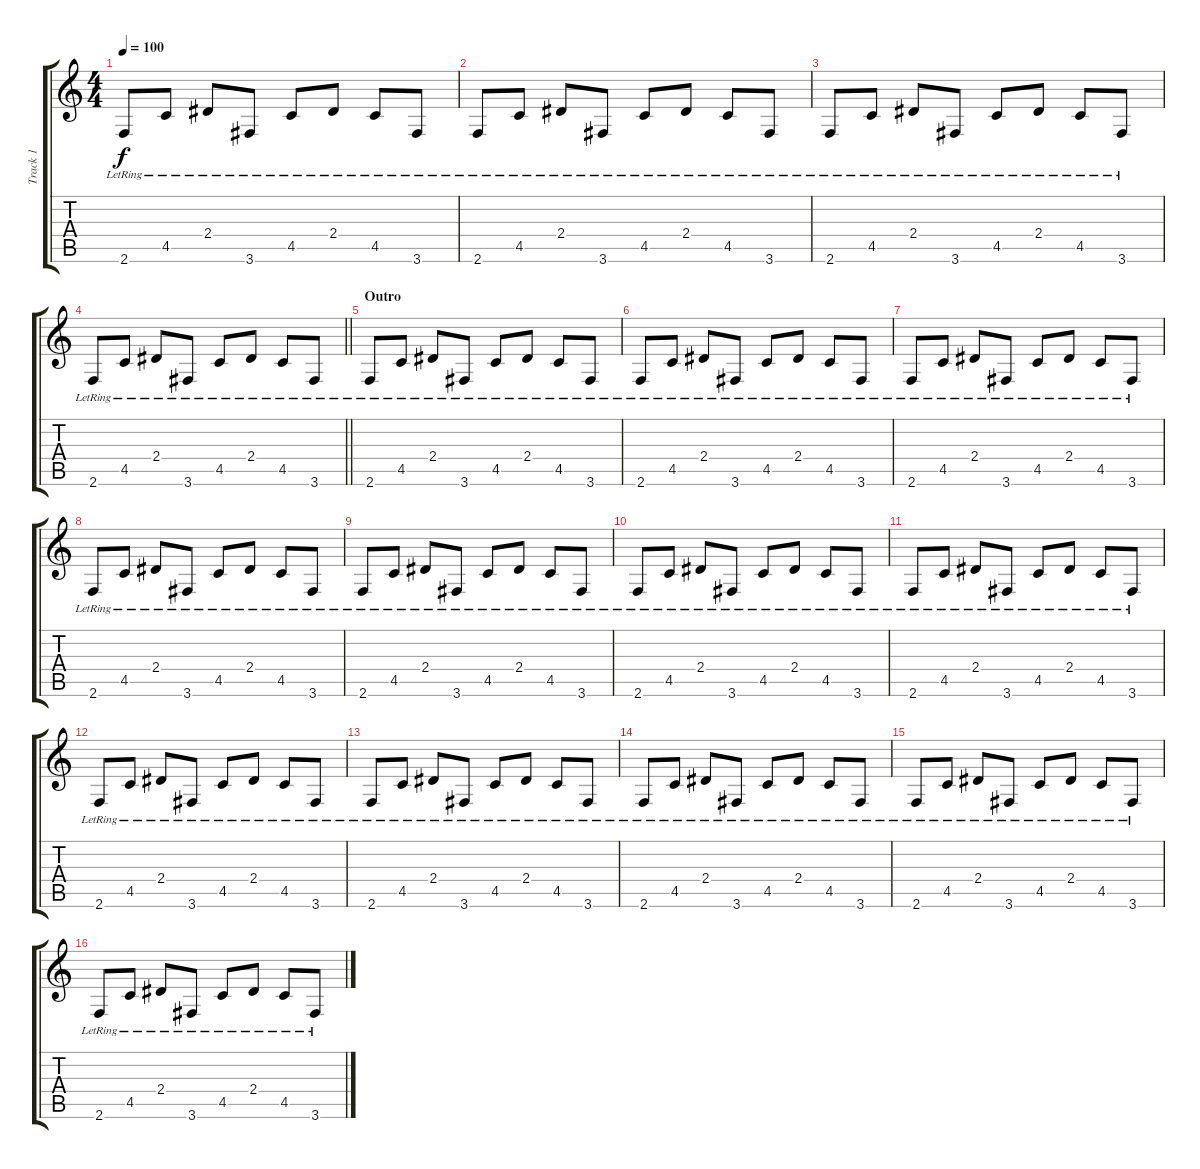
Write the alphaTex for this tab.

\track ("Track 1" "Track 1") {instrument electricguitarclean}
\staff {score tabs}
\tuning (Eb4 Bb3 Gb3 Db3 Ab2 Eb2) {hide}
\ts (4 4)
\tempo 100
\clef g2
\ks c
2.6{lr}.8{dy f} 4.5{lr}.8 2.4{lr}.8 3.6{lr}.8 4.5{lr}.8 2.4{lr}.8 4.5{lr}.8 3.6{lr}.8 |
2.6{lr}.8 4.5{lr}.8 2.4{lr}.8 3.6{lr}.8 4.5{lr}.8 2.4{lr}.8 4.5{lr}.8 3.6{lr}.8 |
2.6{lr}.8 4.5{lr}.8 2.4{lr}.8 3.6{lr}.8 4.5{lr}.8 2.4{lr}.8 4.5{lr}.8 3.6{lr}.8 |
\barLineRight lightlight
2.6{lr}.8 4.5{lr}.8 2.4{lr}.8 3.6{lr}.8 4.5{lr}.8 2.4{lr}.8 4.5{lr}.8 3.6{lr}.8 |
\section ("" "Outro")
2.6{lr}.8 4.5{lr}.8 2.4{lr}.8 3.6{lr}.8 4.5{lr}.8 2.4{lr}.8 4.5{lr}.8 3.6{lr}.8 |
2.6{lr}.8 4.5{lr}.8 2.4{lr}.8 3.6{lr}.8 4.5{lr}.8 2.4{lr}.8 4.5{lr}.8 3.6{lr}.8 |
2.6{lr}.8 4.5{lr}.8 2.4{lr}.8 3.6{lr}.8 4.5{lr}.8 2.4{lr}.8 4.5{lr}.8 3.6{lr}.8 |
2.6{lr}.8 4.5{lr}.8 2.4{lr}.8 3.6{lr}.8 4.5{lr}.8 2.4{lr}.8 4.5{lr}.8 3.6{lr}.8 |
2.6{lr}.8 4.5{lr}.8 2.4{lr}.8 3.6{lr}.8 4.5{lr}.8 2.4{lr}.8 4.5{lr}.8 3.6{lr}.8 |
2.6{lr}.8 4.5{lr}.8 2.4{lr}.8 3.6{lr}.8 4.5{lr}.8 2.4{lr}.8 4.5{lr}.8 3.6{lr}.8 |
2.6{lr}.8 4.5{lr}.8 2.4{lr}.8 3.6{lr}.8 4.5{lr}.8 2.4{lr}.8 4.5{lr}.8 3.6{lr}.8 |
2.6{lr}.8 4.5{lr}.8 2.4{lr}.8 3.6{lr}.8 4.5{lr}.8 2.4{lr}.8 4.5{lr}.8 3.6{lr}.8 |
2.6{lr}.8 4.5{lr}.8 2.4{lr}.8 3.6{lr}.8 4.5{lr}.8 2.4{lr}.8 4.5{lr}.8 3.6{lr}.8 |
2.6{lr}.8 4.5{lr}.8 2.4{lr}.8 3.6{lr}.8 4.5{lr}.8 2.4{lr}.8 4.5{lr}.8 3.6{lr}.8 |
2.6{lr}.8 4.5{lr}.8 2.4{lr}.8 3.6{lr}.8 4.5{lr}.8 2.4{lr}.8 4.5{lr}.8 3.6{lr}.8 |
2.6{lr}.8 4.5{lr}.8 2.4{lr}.8 3.6{lr}.8 4.5{lr}.8 2.4{lr}.8 4.5{lr}.8 3.6{lr}.8
